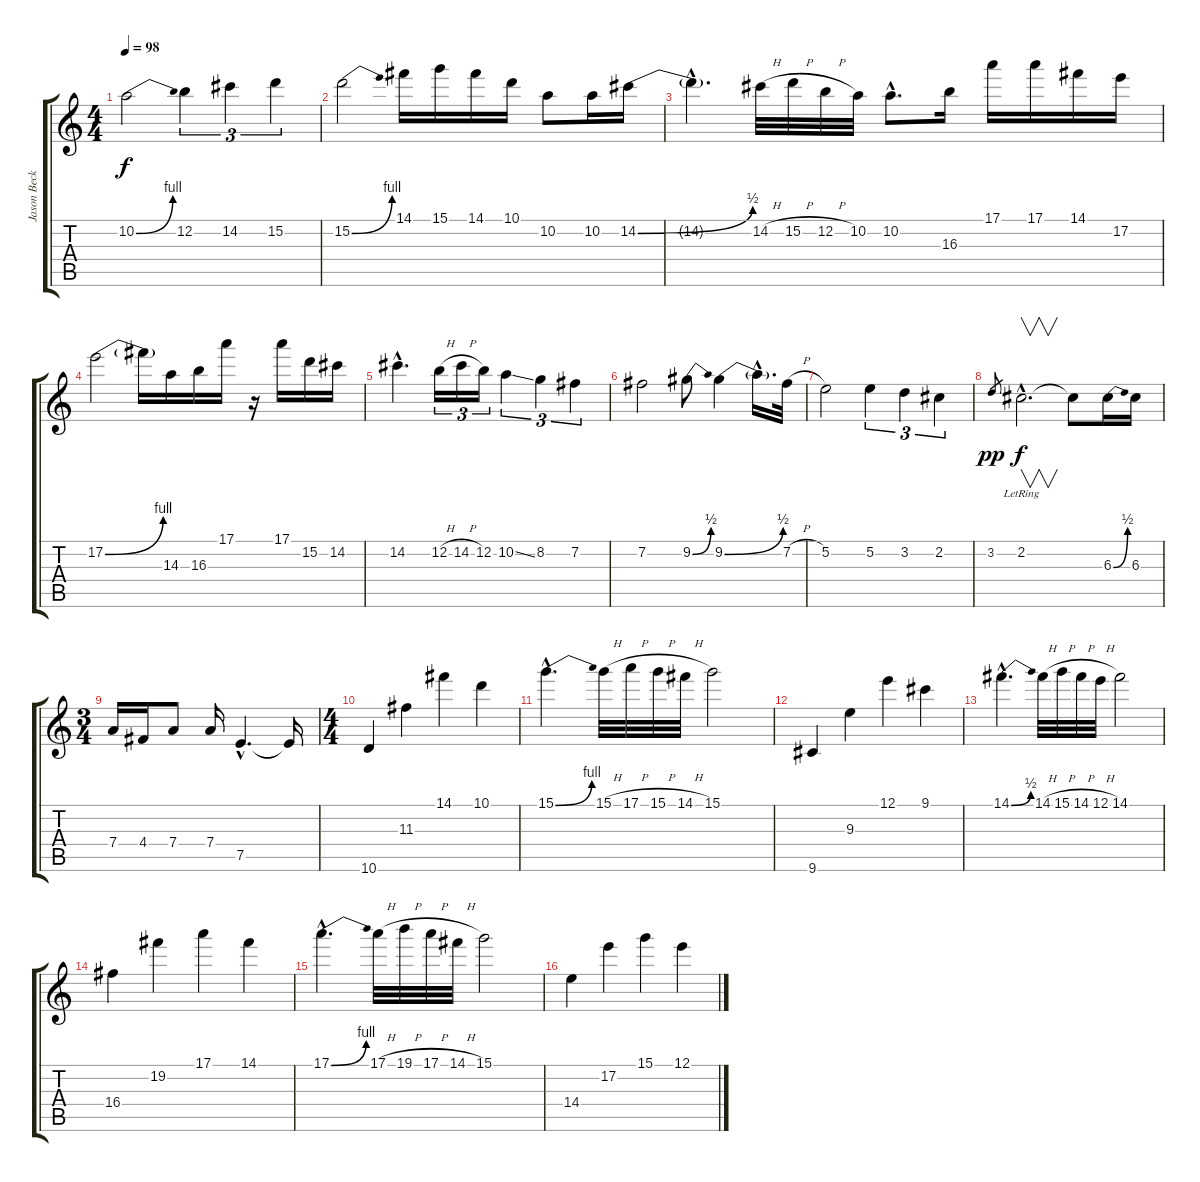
\track ("Jason Becker" "Jason Beck") {instrument overdrivenguitar}
\staff {score tabs}
\tuning (E4 B3 G3 D3 A2 E2) {hide}
\ts (4 4)
\tempo 98
\clef g2
\ks c
10.2{be (bend 0 0 60 4)}.2{dy f} 12.2.4{tu (3 2)} 14.2.4{tu (3 2)} 15.2.4{tu (3 2)} |
15.2{be (bend 0 0 60 4)}.2 14.1.16 15.1.16 14.1.16 10.1.16 10.2.8 10.2.16 14.2{be (bend 0 0 60 2)}.16 |
14.2{hac t}.4{d} 14.2{h}.32 15.2{h}.32 12.2{h}.32 10.2.32 10.2{hac}.8{d} 16.3.16 17.1.16 17.1.16 14.1.16 17.2.16 |
17.2{be (bend 0 0 60 4)}.2 17.2{t}.16 14.3.16 16.3.16 17.1.16 r.16 17.1.16 15.2.16 14.2.16 |
14.2{hac}.4{d} 12.2{h}.16{tu (3 2)} 14.2{h}.16{tu (3 2)} 12.2.16{tu (3 2)} 10.2{ss}.4{tu (3 2)} 8.2.4{tu (3 2)} 7.2.4{tu (3 2)} |
7.2.2 9.2{be (bend 0 0 60 2)}.8 9.2{be (bend 0 0 60 2)}.4 9.2{hac t}.16{d} 7.2{h}.32 |
5.2.2 5.2.4{tu (3 2)} 3.2.4{tu (3 2)} 2.2.4{tu (3 2)} |
3.2.8{gr dy pp} 2.2{hac lr}.2{v d dy f} 2.2{t}.8 6.3{be (bend 0 0 60 2)}.16 6.3.16 |
\ts (3 4)
7.4.16 4.4.16 7.4.8 7.4.16 7.5{hac}.4{d} 7.5{t}.16 |
\ts (4 4)
10.6.4 11.3.4 14.1.4 10.1.4 |
15.1{be (bend 0 0 60 4) hac}.4{d} 15.1{h}.32 17.1{h}.32 15.1{h}.32 14.1{h}.32 15.1.2 |
9.6.4 9.3.4 12.1.4 9.1.4 |
14.1{be (bend 0 0 60 2) hac}.4{d} 14.1{h}.32 15.1{h}.32 14.1{h}.32 12.1{h}.32 14.1.2 |
16.4.4 19.2.4 17.1.4 14.1.4 |
17.1{be (bend 0 0 60 4) hac}.4{d} 17.1{h}.32 19.1{h}.32 17.1{h}.32 14.1{h}.32 15.1.2 |
14.4.4 17.2.4 15.1.4 12.1.4
